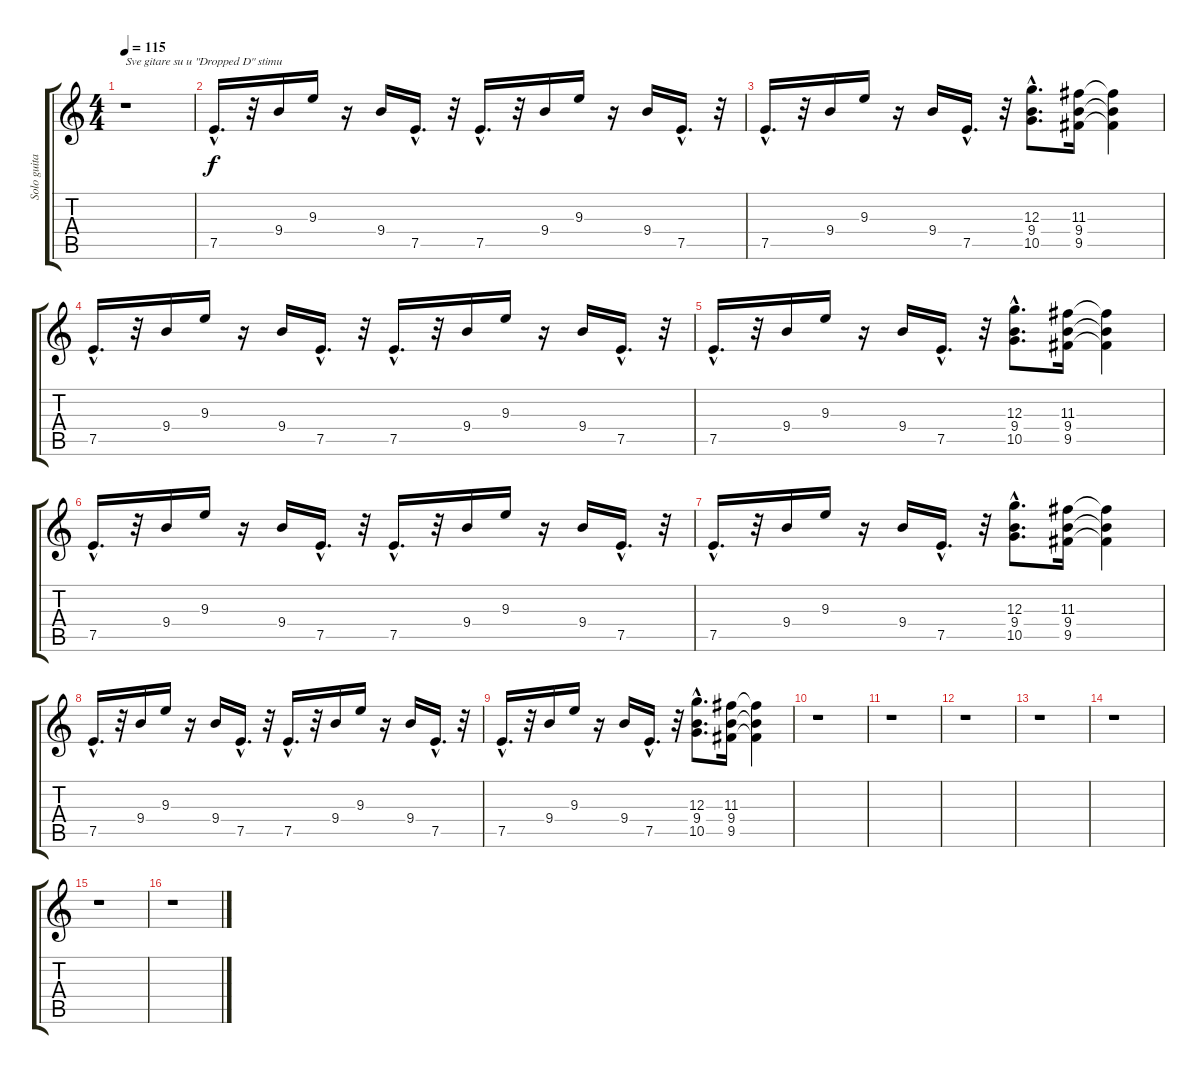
\track ("Solo guitar" "Solo guita") {instrument overdrivenguitar}
\staff {score tabs}
\tuning (E4 B3 G3 D3 A2 D2) {hide}
\ts (4 4)
\tempo 115
\clef g2
\ks c
r.1{txt "Sve gitare su u \"Dropped D\" stimu" dy f instrument overdrivenguitar} |
7.5{hac}.16{d} r.32 9.4.16 9.3.16 r.16 9.4.16 7.5{hac}.16{d} r.32 7.5{hac}.16{d} r.32 9.4.16 9.3.16 r.16 9.4.16 7.5{hac}.16{d} r.32 |
7.5{hac}.16{d} r.32 9.4.16 9.3.16 r.16 9.4.16 7.5{hac}.16{d} r.32 (12.3{hac} 9.4{hac} 10.5{hac}).8{d} (11.3 9.4 9.5).16 (11.3{t} 9.4{t} 9.5{t}).4 |
7.5{hac}.16{d} r.32 9.4.16 9.3.16 r.16 9.4.16 7.5{hac}.16{d} r.32 7.5{hac}.16{d} r.32 9.4.16 9.3.16 r.16 9.4.16 7.5{hac}.16{d} r.32 |
7.5{hac}.16{d} r.32 9.4.16 9.3.16 r.16 9.4.16 7.5{hac}.16{d} r.32 (12.3{hac} 9.4{hac} 10.5{hac}).8{d} (11.3 9.4 9.5).16 (11.3{t} 9.4{t} 9.5{t}).4 |
7.5{hac}.16{d} r.32 9.4.16 9.3.16 r.16 9.4.16 7.5{hac}.16{d} r.32 7.5{hac}.16{d} r.32 9.4.16 9.3.16 r.16 9.4.16 7.5{hac}.16{d} r.32 |
7.5{hac}.16{d} r.32 9.4.16 9.3.16 r.16 9.4.16 7.5{hac}.16{d} r.32 (12.3{hac} 9.4{hac} 10.5{hac}).8{d} (11.3 9.4 9.5).16 (11.3{t} 9.4{t} 9.5{t}).4 |
7.5{hac}.16{d} r.32 9.4.16 9.3.16 r.16 9.4.16 7.5{hac}.16{d} r.32 7.5{hac}.16{d} r.32 9.4.16 9.3.16 r.16 9.4.16 7.5{hac}.16{d} r.32 |
7.5{hac}.16{d} r.32 9.4.16 9.3.16 r.16 9.4.16 7.5{hac}.16{d} r.32 (12.3{hac} 9.4{hac} 10.5{hac}).8{d} (11.3 9.4 9.5).16 (11.3{t} 9.4{t} 9.5{t}).4 |
r.1 |
r.1 |
r.1 |
r.1 |
r.1 |
r.1 |
r.1
